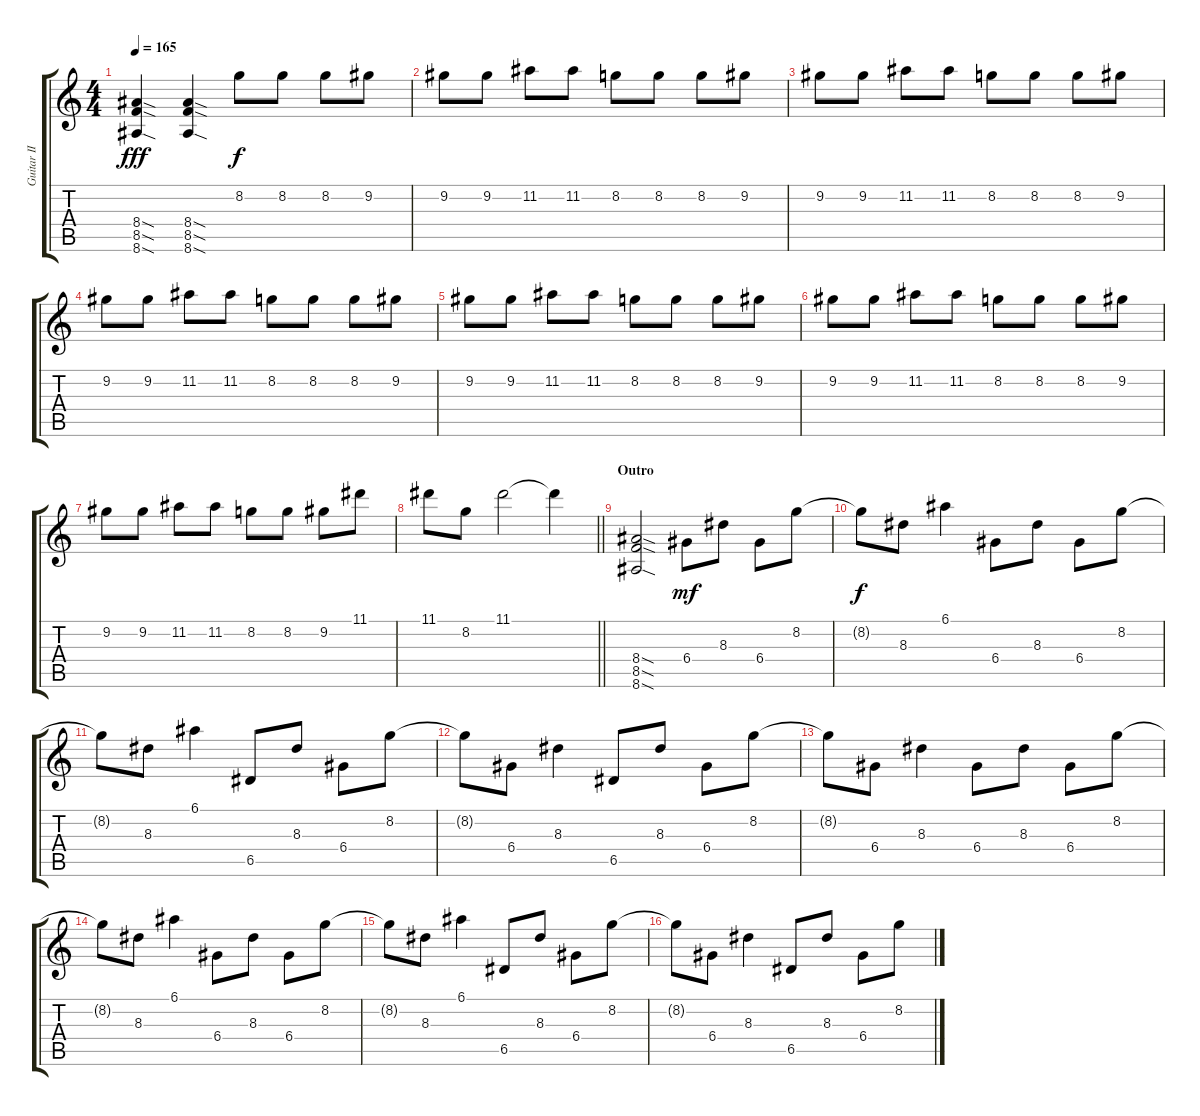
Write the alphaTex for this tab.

\track ("Guitar II" "Guitar II") {instrument distortionguitar}
\staff {score tabs}
\tuning (E4 B3 G3 D3 A2 D2) {hide}
\ts (4 4)
\tempo 165
\clef g2
\ks c
(8.4{sod} 8.5{sod} 8.6{sod}).4{dy fff volume 11} (8.4{sod} 8.5{sod} 8.6{sod}).4 8.2.8{dy f} 8.2.8 8.2.8 9.2.8 |
9.2.8 9.2.8 11.2.8 11.2.8 8.2.8 8.2.8 8.2.8 9.2.8 |
9.2.8 9.2.8 11.2.8 11.2.8 8.2.8 8.2.8 8.2.8 9.2.8 |
9.2.8 9.2.8 11.2.8 11.2.8 8.2.8 8.2.8 8.2.8 9.2.8 |
9.2.8 9.2.8 11.2.8 11.2.8 8.2.8 8.2.8 8.2.8 9.2.8 |
9.2.8 9.2.8 11.2.8 11.2.8 8.2.8 8.2.8 8.2.8 9.2.8 |
9.2.8 9.2.8 11.2.8 11.2.8 8.2.8 8.2.8 9.2.8 11.1.8 |
\barLineRight lightlight
11.1.8 8.2.8 11.1.2 11.1{t}.4 |
\section ("" "Outro")
(8.4{sod} 8.5{sod} 8.6{sod}).2 6.4.8{dy mf volume 8 instrument distortionguitar} 8.3.8 6.4.8 8.2.8 |
8.2{t}.8{dy f} 8.3.8 6.1.4 6.4.8 8.3.8 6.4.8 8.2.8 |
8.2{t}.8 8.3.8 6.1.4 6.5.8 8.3.8 6.4.8 8.2.8 |
8.2{t}.8 6.4.8 8.3.4 6.5.8 8.3.8 6.4.8 8.2.8 |
8.2{t}.8 6.4.8 8.3.4 6.4.8 8.3.8 6.4.8 8.2.8 |
8.2{t}.8 8.3.8 6.1.4 6.4.8 8.3.8 6.4.8 8.2.8 |
8.2{t}.8 8.3.8 6.1.4 6.5.8 8.3.8 6.4.8 8.2.8 |
8.2{t}.8 6.4.8 8.3.4 6.5.8 8.3.8 6.4.8 8.2.8
